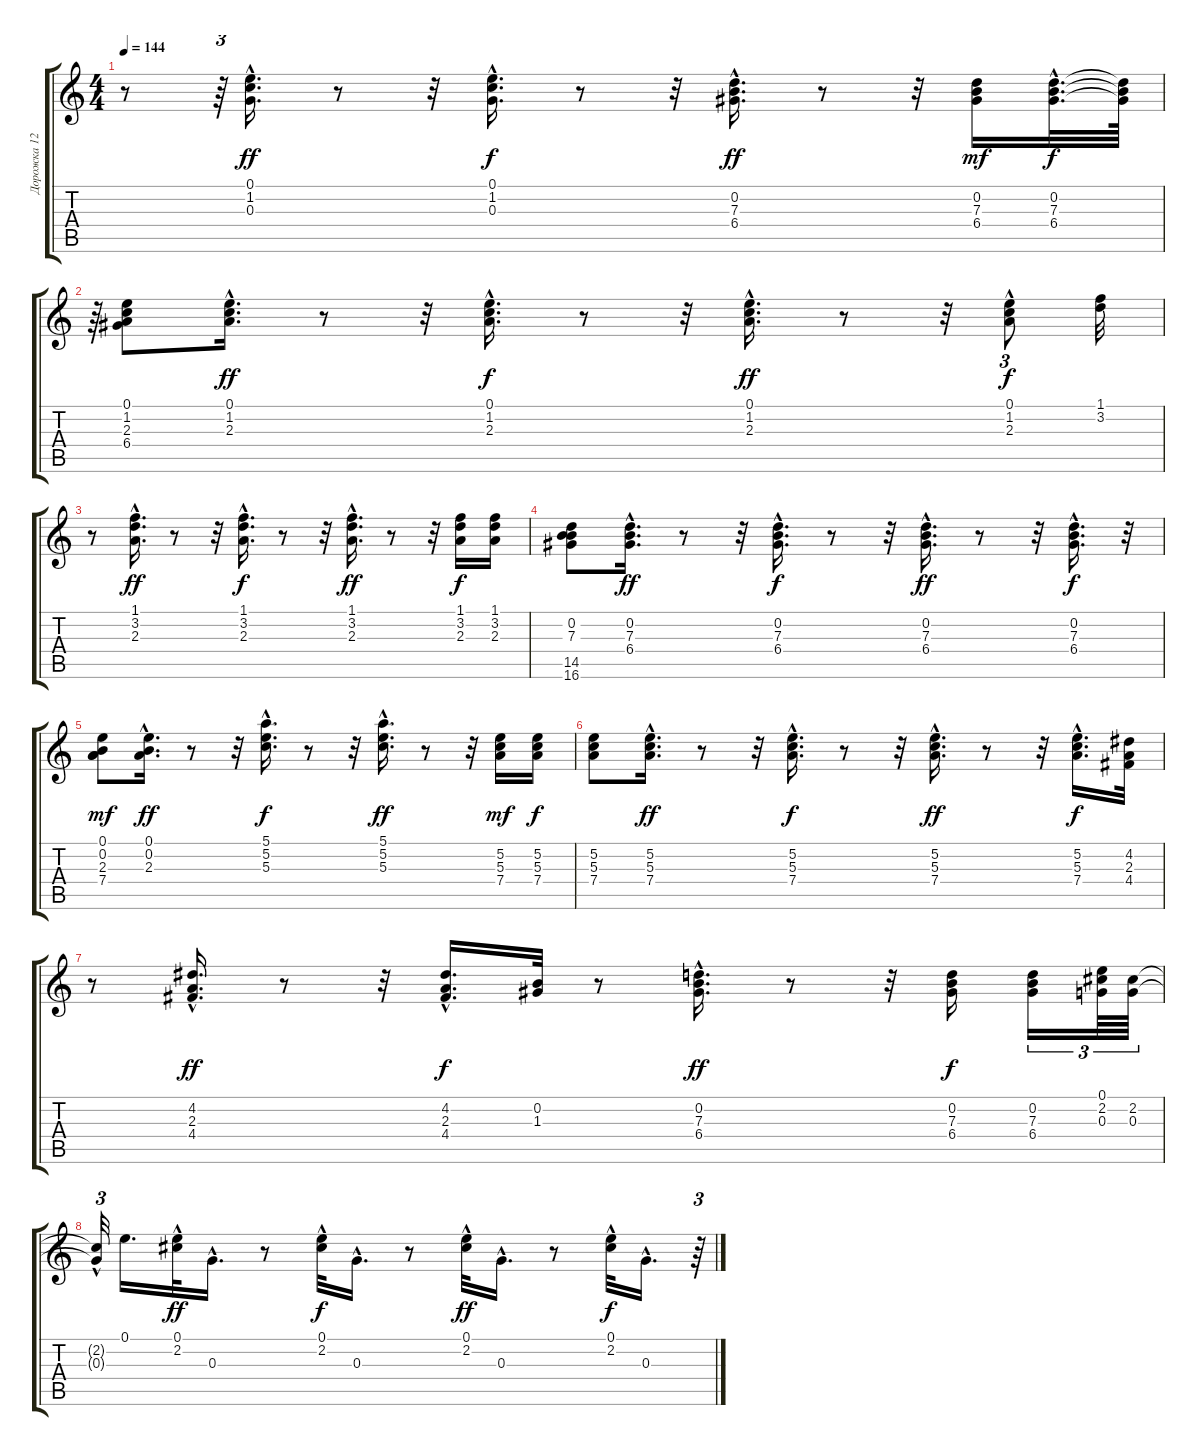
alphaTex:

\track ("Дорожка 12" "Дорожка 12") {instrument acousticguitarsteel}
\staff {score tabs}
\tuning (E4 B3 G3 D3 A2 E2) {hide}
\ts (4 4)
\tempo 144
\clef g2
\ks c
r.8{dy f} r.64{tu (3 2)} (0.1{hac} 1.2{hac} 0.3{hac}).16{d dy ff} r.8 r.32 (0.1{hac} 1.2{hac} 0.3{hac}).16{d dy f} r.8 r.32 (0.2{hac} 7.3{hac} 6.4{hac}).16{d dy ff} r.8 r.32 (0.2 7.3 6.4).16{dy mf} (0.2{hac} 7.3{hac} 6.4{hac}).32{d dy f} (0.2{t} 7.3{t} 6.4{t}).64 |
r.64{tu (3 2)} (0.1 1.2 2.3 6.4).8 (0.1{hac} 1.2{hac} 2.3{hac}).16{d dy ff} r.8 r.32 (0.1{hac} 1.2{hac} 2.3{hac}).16{d dy f} r.8 r.32 (0.1{hac} 1.2{hac} 2.3{hac}).16{d dy ff} r.8 r.32 (0.1{hac} 1.2{hac} 2.3{hac}).8{tu (3 2) dy f} (1.1 3.2).32 |
r.8 (1.1{hac} 3.2{hac} 2.3{hac}).16{d dy ff} r.8 r.32 (1.1{hac} 3.2{hac} 2.3{hac}).16{d dy f} r.8 r.32 (1.1{hac} 3.2{hac} 2.3{hac}).16{d dy ff} r.8 r.32 (1.1 3.2 2.3).16{dy f} (1.1 3.2 2.3).16 |
(0.2 7.3 14.5 16.6).8 (0.2{hac} 7.3{hac} 6.4{hac}).16{d dy ff} r.8 r.32 (0.2{hac} 7.3{hac} 6.4{hac}).16{d dy f} r.8 r.32 (0.2{hac} 7.3{hac} 6.4{hac}).16{d dy ff} r.8 r.32 (0.2{hac} 7.3{hac} 6.4{hac}).16{d dy f} r.32 |
(0.1 0.2 2.3 7.4).8{dy mf} (0.1{hac} 0.2{hac} 2.3{hac}).16{d dy ff} r.8 r.32 (5.1{hac} 5.2{hac} 5.3{hac}).16{d dy f} r.8 r.32 (5.1{hac} 5.2{hac} 5.3{hac}).16{d dy ff} r.8 r.32 (5.2 5.3 7.4).16{dy mf} (5.2 5.3 7.4).16{dy f} |
(5.2 5.3 7.4).8 (5.2{hac} 5.3{hac} 7.4{hac}).16{d dy ff} r.8 r.32 (5.2{hac} 5.3{hac} 7.4{hac}).16{d dy f} r.8 r.32 (5.2{hac} 5.3{hac} 7.4{hac}).16{d dy ff} r.8 r.32 (5.2{hac} 5.3{hac} 7.4{hac}).16{d dy f} (4.2 2.3 4.4).32 |
r.8 (4.2{hac} 2.3{hac} 4.4{hac}).16{d dy ff} r.8 r.32 (4.2{hac} 2.3{hac} 4.4{hac}).16{d dy f} (0.2 1.3).32 r.8 (0.2{hac} 7.3{hac} 6.4{hac}).16{d dy ff} r.8 r.32 (0.2 7.3 6.4).16{dy f} (0.2 7.3 6.4).16{tu (3 2)} (0.1 2.2 0.3).64{tu (3 2)} (2.2 0.3).64{tu (3 2)} |
(2.2{hac t} 0.3{hac t}).32{tu (3 2)} 0.1.16{d} (0.1{hac} 2.2{hac}).32{dy ff} 0.3{hac}.16{d} r.8 (0.1{hac} 2.2{hac}).32{dy f} 0.3{hac}.16{d} r.8 (0.1{hac} 2.2{hac}).32{dy ff} 0.3{hac}.16{d} r.8 (0.1{hac} 2.2{hac}).32{dy f} 0.3{hac}.16{d} r.64{tu (3 2)}
